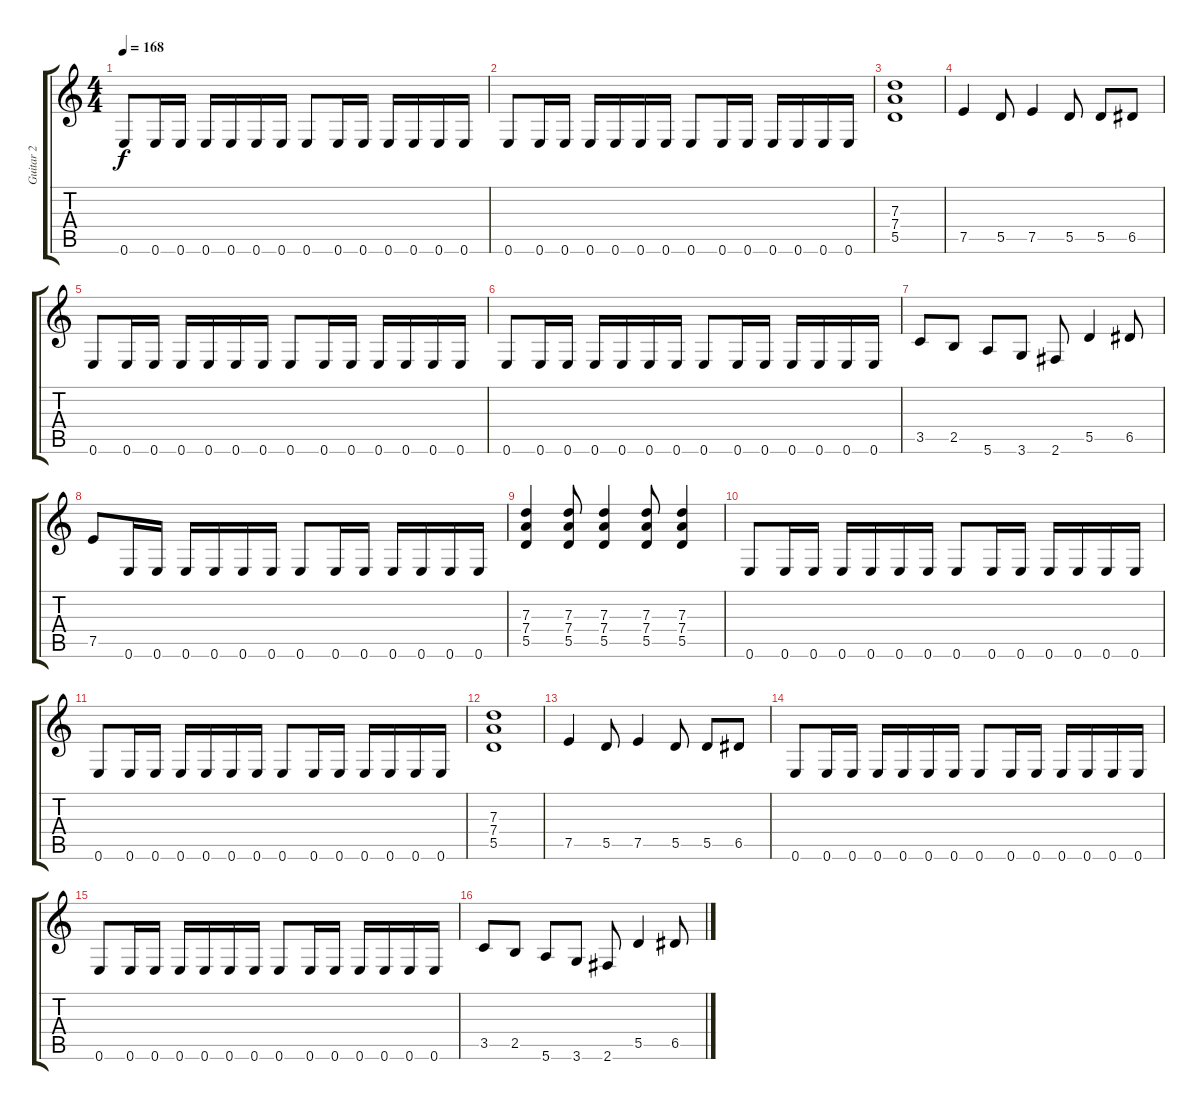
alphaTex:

\track ("Guitar 2" "Guitar 2") {instrument distortionguitar}
\staff {score tabs}
\tuning (E4 B3 G3 D3 A2 E2) {hide}
\ts (4 4)
\tempo 168
\clef g2
\ks c
0.6.8{dy f} 0.6.16 0.6.16 0.6.16 0.6.16 0.6.16 0.6.16 0.6.8 0.6.16 0.6.16 0.6.16 0.6.16 0.6.16 0.6.16 |
0.6.8 0.6.16 0.6.16 0.6.16 0.6.16 0.6.16 0.6.16 0.6.8 0.6.16 0.6.16 0.6.16 0.6.16 0.6.16 0.6.16 |
(7.3 7.4 5.5).1 |
7.5.4 5.5.8 7.5.4 5.5.8 5.5.8 6.5.8 |
0.6.8 0.6.16 0.6.16 0.6.16 0.6.16 0.6.16 0.6.16 0.6.8 0.6.16 0.6.16 0.6.16 0.6.16 0.6.16 0.6.16 |
0.6.8 0.6.16 0.6.16 0.6.16 0.6.16 0.6.16 0.6.16 0.6.8 0.6.16 0.6.16 0.6.16 0.6.16 0.6.16 0.6.16 |
3.5.8 2.5.8 5.6.8 3.6.8 2.6.8 5.5.4 6.5.8 |
7.5.8 0.6.16 0.6.16 0.6.16 0.6.16 0.6.16 0.6.16 0.6.8 0.6.16 0.6.16 0.6.16 0.6.16 0.6.16 0.6.16 |
(7.3 7.4 5.5).4 (7.3 7.4 5.5).8 (7.3 7.4 5.5).4 (7.3 7.4 5.5).8 (7.3 7.4 5.5).4 |
0.6.8 0.6.16 0.6.16 0.6.16 0.6.16 0.6.16 0.6.16 0.6.8 0.6.16 0.6.16 0.6.16 0.6.16 0.6.16 0.6.16 |
0.6.8 0.6.16 0.6.16 0.6.16 0.6.16 0.6.16 0.6.16 0.6.8 0.6.16 0.6.16 0.6.16 0.6.16 0.6.16 0.6.16 |
(7.3 7.4 5.5).1 |
7.5.4 5.5.8 7.5.4 5.5.8 5.5.8 6.5.8 |
0.6.8 0.6.16 0.6.16 0.6.16 0.6.16 0.6.16 0.6.16 0.6.8 0.6.16 0.6.16 0.6.16 0.6.16 0.6.16 0.6.16 |
0.6.8 0.6.16 0.6.16 0.6.16 0.6.16 0.6.16 0.6.16 0.6.8 0.6.16 0.6.16 0.6.16 0.6.16 0.6.16 0.6.16 |
3.5.8 2.5.8 5.6.8 3.6.8 2.6.8 5.5.4 6.5.8
